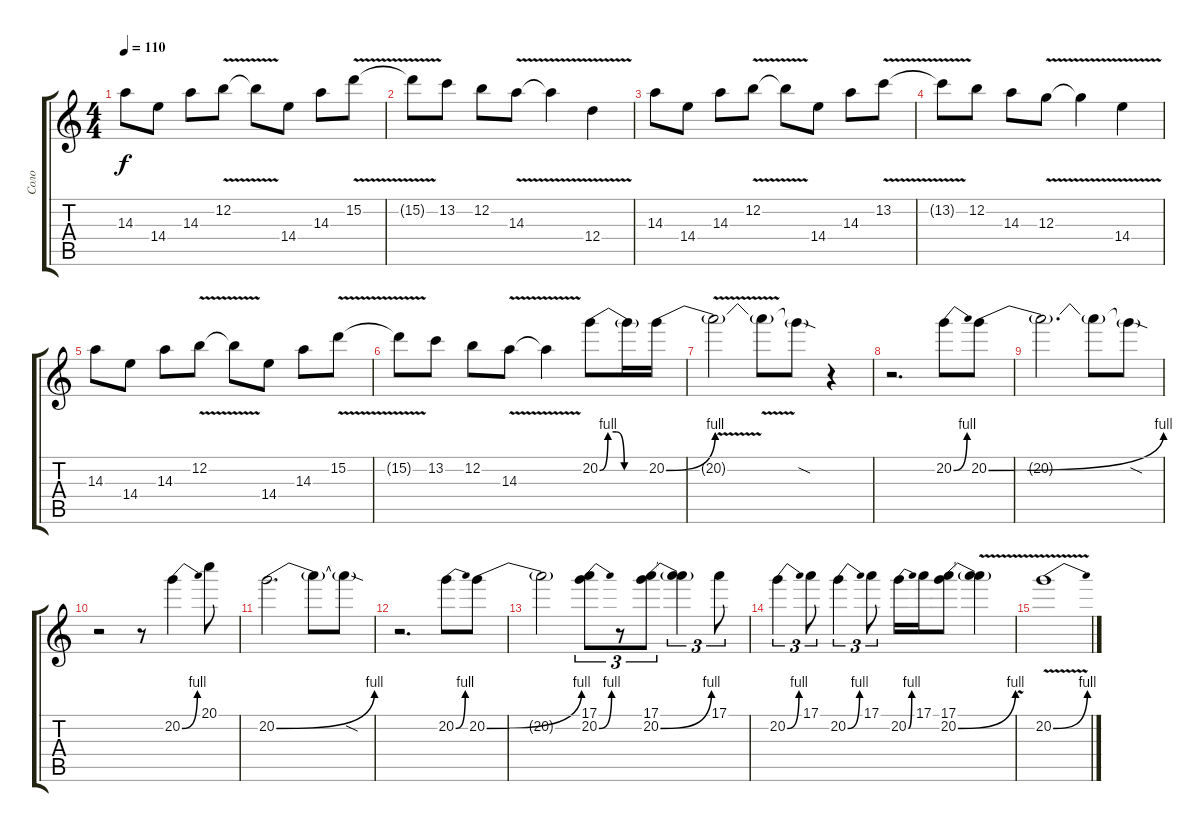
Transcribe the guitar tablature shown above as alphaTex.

\track (" Соло " " Соло ") {instrument distortionguitar}
\staff {score tabs}
\tuning (E4 B3 G3 D3 A2 E2) {hide}
\ts (4 4)
\tempo 110
\clef g2
\ks c
14.3.8{dy f} 14.4.8 14.3.8 12.2{v}.8 12.2{t}.8 14.4.8 14.3.8 15.2{v}.8 |
15.2{t}.8 13.2.8 12.2.8 14.3{v}.8 14.3{t}.4 12.4{v}.4 |
14.3.8 14.4.8 14.3.8 12.2{v}.8 12.2{t}.8 14.4.8 14.3.8 13.2{v}.8 |
13.2{t}.8 12.2.8 14.3.8 12.3{v}.8 12.3{t}.4 14.4{v}.4 |
14.3.8 14.4.8 14.3.8 12.2{v}.8 12.2{t}.8 14.4.8 14.3.8 15.2{v}.8 |
15.2{t}.8 13.2.8 12.2.8 14.3{v}.8 14.3{t}.4 20.2{be (custom 0 0 10 4 20 4 30 0 60 0)}.8 20.2{t}.16 20.2{be (bend 0 0 60 4)}.16 |
20.2{v t}.2 20.2{t}.8 20.2{sod t}.8 r.4 |
r.2{d volume 7} 20.2{be (bend 0 0 60 4)}.8 20.2{be (bend 0 0 60 4)}.8 |
20.2{t}.2{d} 20.2{t}.8 20.2{sod t}.8 |
r.2 r.8 20.2{be (bend 0 0 60 4)}.4 20.1.8 |
20.2{be (bend 0 0 60 4)}.2{d} 20.2{t}.8 20.2{sod t}.8 |
r.2{d volume 0} 20.2{be (bend 0 0 60 4)}.8 20.2{be (bend 0 0 60 4)}.8 |
20.2{t}.2 (17.1 20.2{be (bend 0 0 60 4)}).8{tu (3 2)} r.8{tu (3 2)} (17.1 20.2{be (bend 0 0 60 4)}).8{tu (3 2)} (17.1{t} 20.2{t}).4{tu (3 2)} 17.1.8{tu (3 2)} |
20.2{be (bend 0 0 60 4)}.4{tu (3 2)} 17.1.8{tu (3 2)} 20.2{be (bend 0 0 60 4)}.4{tu (3 2)} 17.1.8{tu (3 2)} 20.2{be (bend 0 0 60 4)}.16 17.1.16 (17.1 20.2{be (bend 0 0 60 4)}).8 (17.1{t} 20.2{v t}).4 |
20.2{be (bend 0 0 60 4) v}.1
